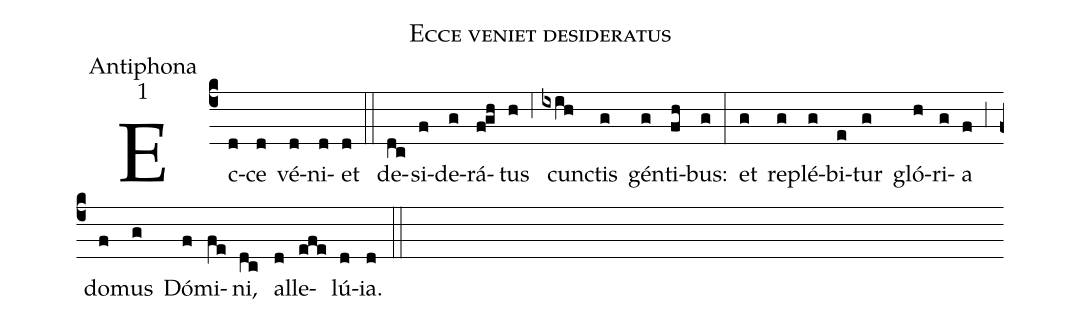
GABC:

name:Ecce veniet desideratus;
office-part:Antiphona;
mode:1;
%%
(c4) Ec(d)ce(d) vé(d)ni(d)et(d) (::) de(dc)si(f)de(g)rá(f!gh)tus(h) (;6) cun(ixih)ctis(g) gén(g)ti(fh)bus:(g) (:) et(g) re(g)plé(g)bi(e)tur(g) gló(h)ri(g)a(f) (;3) do(f)mus(g) Dó(f)mi(fe)ni,(dc) al(d)le(efe)lú(d)ia.(d) (::)
